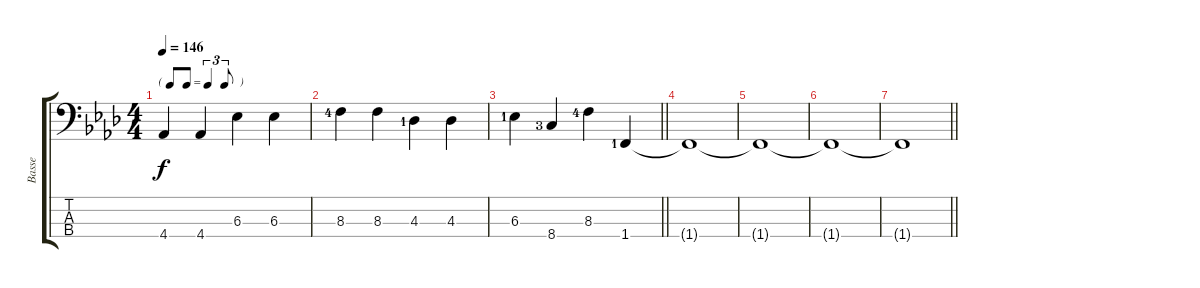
\track ("Basse" "Basse") {instrument electricbassfinger}
\staff {score tabs}
\tuning (G2 D2 A1 E1) {hide}
\ts (4 4)
\tf triplet8th
\tempo 146
\clef f4
\ks fminor
4.4.4{dy f} 4.4.4 6.3.4 6.3.4 |
8.3{lf 5}.4 8.3.4 4.3{lf 2}.4 4.3.4 |
\barLineRight lightlight
6.3{lf 2}.4 8.4{lf 4}.4 8.3{lf 5}.4 1.4{lf 2}.4 |
1.4{t}.1 |
1.4{t}.1 |
1.4{t}.1 |
\barLineRight lightlight
1.4{t}.1
